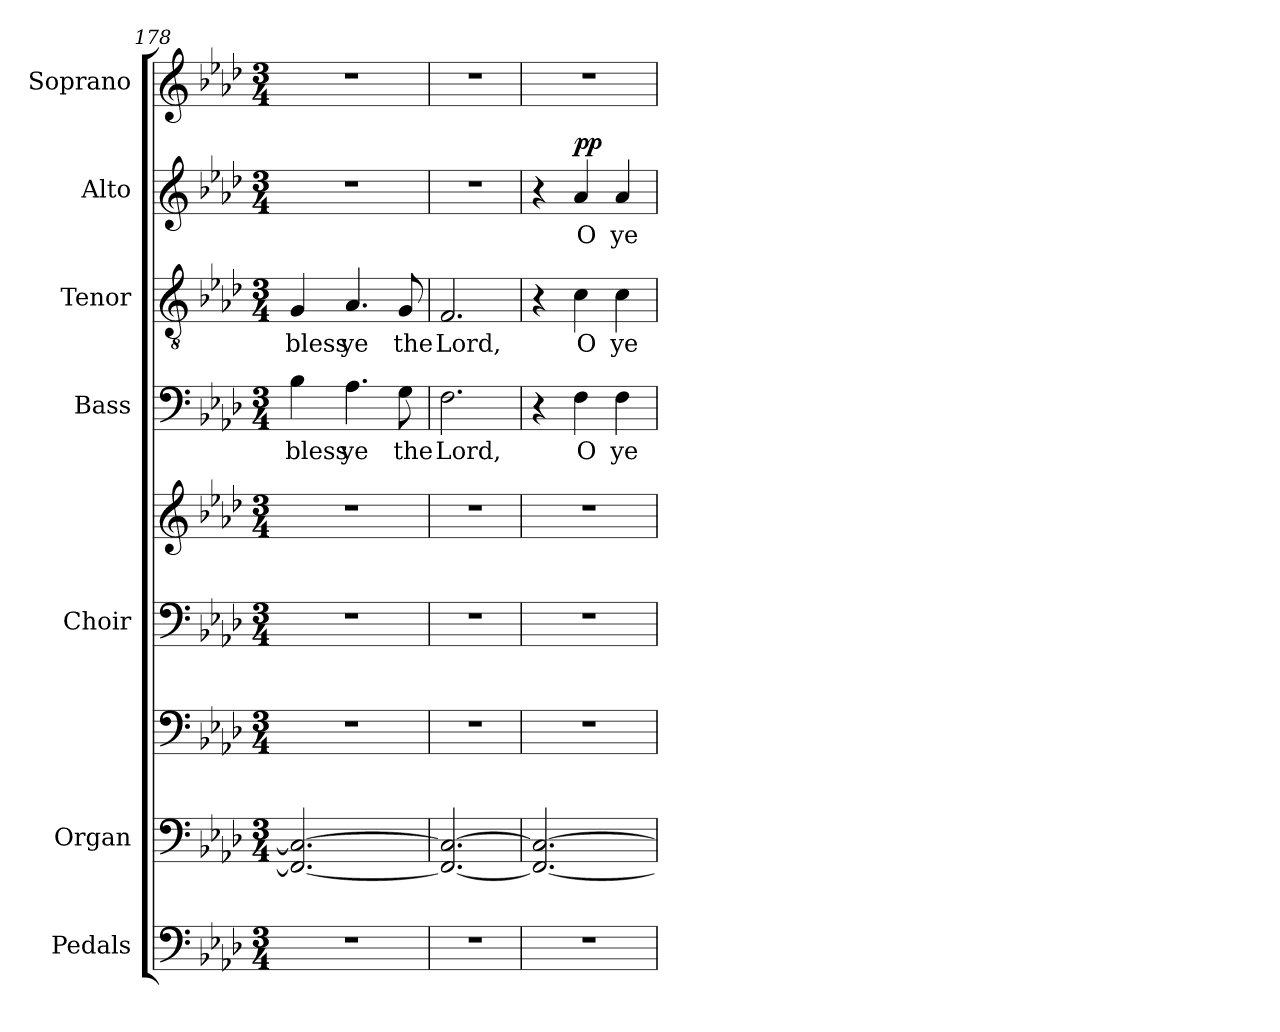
**kern	**kern	**kern	**kern	**kern	**kern	**text	**kern	**text	**kern	**text	**dynam	**kern
*part7	*part6	*part6	*part5	*part5	*part4	*part4	*part3	*part3	*part2	*part2	*part2	*part1
*staff9	*staff8	*staff7	*staff6	*staff5	*staff4	*staff4	*staff3	*staff3	*staff2	*staff2	*staff2	*staff1
*I"Pedals	*I"Organ	*	*I"Choir	*	*I"Bass	*	*I"Tenor	*	*I"Alto	*	*	*I"Soprano
*I'Ped.	*I'Org.	*	*I'Choir	*	*I'B.	*	*I'T.	*	*I'A.	*	*	*I'S.
*clefF4	*clefF4	*clefF4	*clefF4	*clefG2	*clefF4	*	*clefGv2	*	*clefG2	*	*	*clefG2
*	*	*	*	*	*	*	*ITrd7c12	*	*	*	*	*
*k[b-e-a-d-]	*k[b-e-a-d-]	*k[b-e-a-d-]	*k[b-e-a-d-]	*k[b-e-a-d-]	*k[b-e-a-d-]	*	*k[b-e-a-d-]	*	*k[b-e-a-d-]	*	*	*k[b-e-a-d-]
*A-:	*A-:	*A-:	*A-:	*A-:	*A-:	*	*A-:	*	*A-:	*	*	*A-:
*M3/4	*M3/4	*M3/4	*M3/4	*M3/4	*M3/4	*	*M3/4	*	*M3/4	*	*	*M3/4
=178	=178	=178	=178	=178	=178	=178	=178	=178	=178	=178	=178	=178
!LO:N:vis=1	!	!LO:N:vis=1	!LO:N:vis=1	!LO:N:vis=1	!	!	!	!	!	!	!	!
!	!	!	!	!	!	!LO:LY:b:color=#000000	!	!	!	!	!	!
!	!	!	!	!	!	!	!	!LO:LY:b:color=#000000	!LO:N:vis=1	!	!	!LO:N:vis=1
2.r	2.FFi/_< 2.Ci_>	2.r	2.r	2.r	4B-i\	bless	4GGi/	bless	2.r	.	.	2.r
!	!	!	!	!	!	!LO:LY:b:color=#000000	!	!	!	!	!	!
!	!	!	!	!	!	!	!	!LO:LY:b:color=#000000	!	!	!	!
.	.	.	.	.	4.A-i\	ye	4.AA-i/	ye	.	.	.	.
!	!	!	!	!	!	!LO:LY:b:color=#000000	!	!	!	!	!	!
!	!	!	!	!	!	!	!	!LO:LY:b:color=#000000	!	!	!	!
.	.	.	.	.	8Gi\	the	8GGi/	the	.	.	.	.
=179	=179	=179	=179	=179	=179	=179	=179	=179	=179	=179	=179	=179
!LO:N:vis=1	!	!LO:N:vis=1	!LO:N:vis=1	!LO:N:vis=1	!	!	!	!	!	!	!	!
!	!	!	!	!	!	!LO:LY:b:color=#000000	!	!	!	!	!	!
!	!	!	!	!	!	!	!	!LO:LY:b:color=#000000	!LO:N:vis=1	!	!	!LO:N:vis=1
2.r	2.FFi/_< 2.Ci_>	2.r	2.r	2.r	2.Fi\	Lord,	2.FFi/	Lord,	2.r	.	.	2.r
=180	=180	=180	=180	=180	=180	=180	=180	=180	=180	=180	=180	=180
!LO:N:vis=1	!	!LO:N:vis=1	!LO:N:vis=1	!LO:N:vis=1	!	!	!	!	!	!	!	!LO:N:vis=1
2.r	2.FFi/_< 2.Ci_>	2.r	2.r	2.r	4r	.	4r	.	4r	.	.	2.r
!	!	!	!	!	!	!LO:LY:b:color=#000000	!	!	!	!	!	!
!	!	!	!	!	!	!	!	!LO:LY:b:color=#000000	!	!	!	!
!	!	!	!	!	!	!	!	!	!	!LO:LY:b:color=#000000	!	!
.	.	.	.	.	4Fi\	O	4Ci\	O	4a-i/	O	pp	.
!	!	!	!	!	!	!LO:LY:b:color=#000000	!	!	!	!	!	!
!	!	!	!	!	!	!	!	!LO:LY:b:color=#000000	!	!	!	!
!	!	!	!	!	!	!	!	!	!	!LO:LY:b:color=#000000	!	!
.	.	.	.	.	4Fi\	ye	4Ci\	ye	4a-i/	ye	.	.
=	=	=	=	=	=	=	=	=	=	=	=	=
*-	*-	*-	*-	*-	*-	*-	*-	*-	*-	*-	*-	*-
